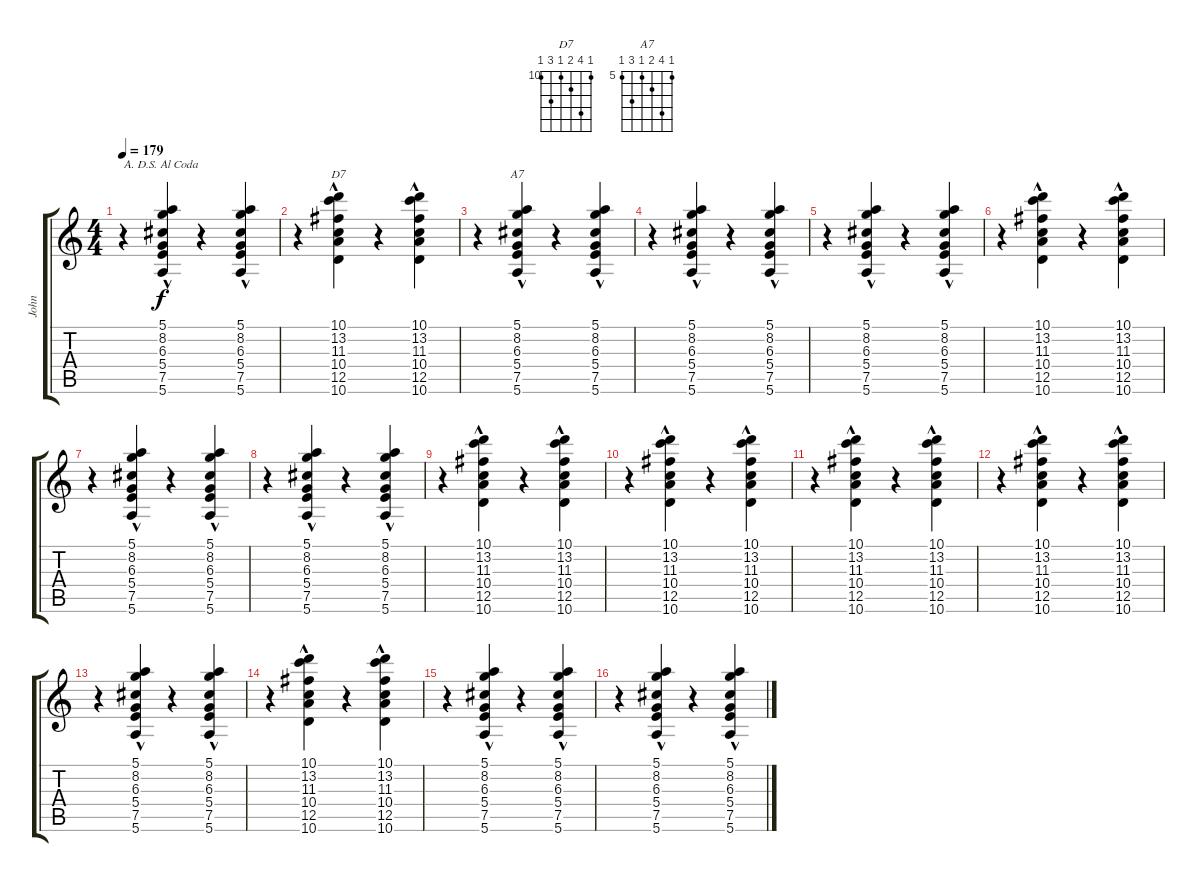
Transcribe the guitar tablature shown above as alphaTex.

\track ("John" "John") {instrument electricguitarclean}
\staff {score tabs}
\tuning (E4 B3 G3 D3 A2 E2) {hide}
\chord ("D7" 10 13 11 10 12 10) {firstfret 10}
\chord ("A7" 5 8 6 5 7 5) {firstfret 5}
\ts (4 4)
\tempo 179
\clef g2
\ks c
r.4{txt "A. D.S. Al Coda" dy f} (5.1{hac} 8.2{hac} 6.3{hac} 5.4{hac} 7.5{hac} 5.6{hac}).4 r.4 (5.1{hac} 8.2{hac} 6.3{hac} 5.4{hac} 7.5{hac} 5.6{hac}).4 |
r.4 (10.1{hac} 13.2{hac} 11.3{hac} 10.4{hac} 12.5{hac} 10.6{hac}).4{ch "D7"} r.4 (10.1{hac} 13.2{hac} 11.3{hac} 10.4{hac} 12.5{hac} 10.6{hac}).4 |
r.4 (5.1{hac} 8.2{hac} 6.3{hac} 5.4{hac} 7.5{hac} 5.6{hac}).4{ch "A7"} r.4 (5.1{hac} 8.2{hac} 6.3{hac} 5.4{hac} 7.5{hac} 5.6{hac}).4 |
r.4 (5.1{hac} 8.2{hac} 6.3{hac} 5.4{hac} 7.5{hac} 5.6{hac}).4 r.4 (5.1{hac} 8.2{hac} 6.3{hac} 5.4{hac} 7.5{hac} 5.6{hac}).4 |
r.4 (5.1{hac} 8.2{hac} 6.3{hac} 5.4{hac} 7.5{hac} 5.6{hac}).4 r.4 (5.1{hac} 8.2{hac} 6.3{hac} 5.4{hac} 7.5{hac} 5.6{hac}).4 |
r.4 (10.1{hac} 13.2{hac} 11.3{hac} 10.4{hac} 12.5{hac} 10.6{hac}).4 r.4 (10.1{hac} 13.2{hac} 11.3{hac} 10.4{hac} 12.5{hac} 10.6{hac}).4 |
r.4 (5.1{hac} 8.2{hac} 6.3{hac} 5.4{hac} 7.5{hac} 5.6{hac}).4 r.4 (5.1{hac} 8.2{hac} 6.3{hac} 5.4{hac} 7.5{hac} 5.6{hac}).4 |
r.4 (5.1{hac} 8.2{hac} 6.3{hac} 5.4{hac} 7.5{hac} 5.6{hac}).4 r.4 (5.1{hac} 8.2{hac} 6.3{hac} 5.4{hac} 7.5{hac} 5.6{hac}).4 |
r.4 (10.1{hac} 13.2{hac} 11.3{hac} 10.4{hac} 12.5{hac} 10.6{hac}).4 r.4 (10.1{hac} 13.2{hac} 11.3{hac} 10.4{hac} 12.5{hac} 10.6{hac}).4 |
r.4 (10.1{hac} 13.2{hac} 11.3{hac} 10.4{hac} 12.5{hac} 10.6{hac}).4 r.4 (10.1{hac} 13.2{hac} 11.3{hac} 10.4{hac} 12.5{hac} 10.6{hac}).4 |
r.4 (10.1{hac} 13.2{hac} 11.3{hac} 10.4{hac} 12.5{hac} 10.6{hac}).4 r.4 (10.1{hac} 13.2{hac} 11.3{hac} 10.4{hac} 12.5{hac} 10.6{hac}).4 |
r.4 (10.1{hac} 13.2{hac} 11.3{hac} 10.4{hac} 12.5{hac} 10.6{hac}).4 r.4 (10.1{hac} 13.2{hac} 11.3{hac} 10.4{hac} 12.5{hac} 10.6{hac}).4 |
r.4 (5.1{hac} 8.2{hac} 6.3{hac} 5.4{hac} 7.5{hac} 5.6{hac}).4 r.4 (5.1{hac} 8.2{hac} 6.3{hac} 5.4{hac} 7.5{hac} 5.6{hac}).4 |
r.4 (10.1{hac} 13.2{hac} 11.3{hac} 10.4{hac} 12.5{hac} 10.6{hac}).4 r.4 (10.1{hac} 13.2{hac} 11.3{hac} 10.4{hac} 12.5{hac} 10.6{hac}).4 |
r.4 (5.1{hac} 8.2{hac} 6.3{hac} 5.4{hac} 7.5{hac} 5.6{hac}).4 r.4 (5.1{hac} 8.2{hac} 6.3{hac} 5.4{hac} 7.5{hac} 5.6{hac}).4 |
r.4 (5.1{hac} 8.2{hac} 6.3{hac} 5.4{hac} 7.5{hac} 5.6{hac}).4 r.4 (5.1{hac} 8.2{hac} 6.3{hac} 5.4{hac} 7.5{hac} 5.6{hac}).4
